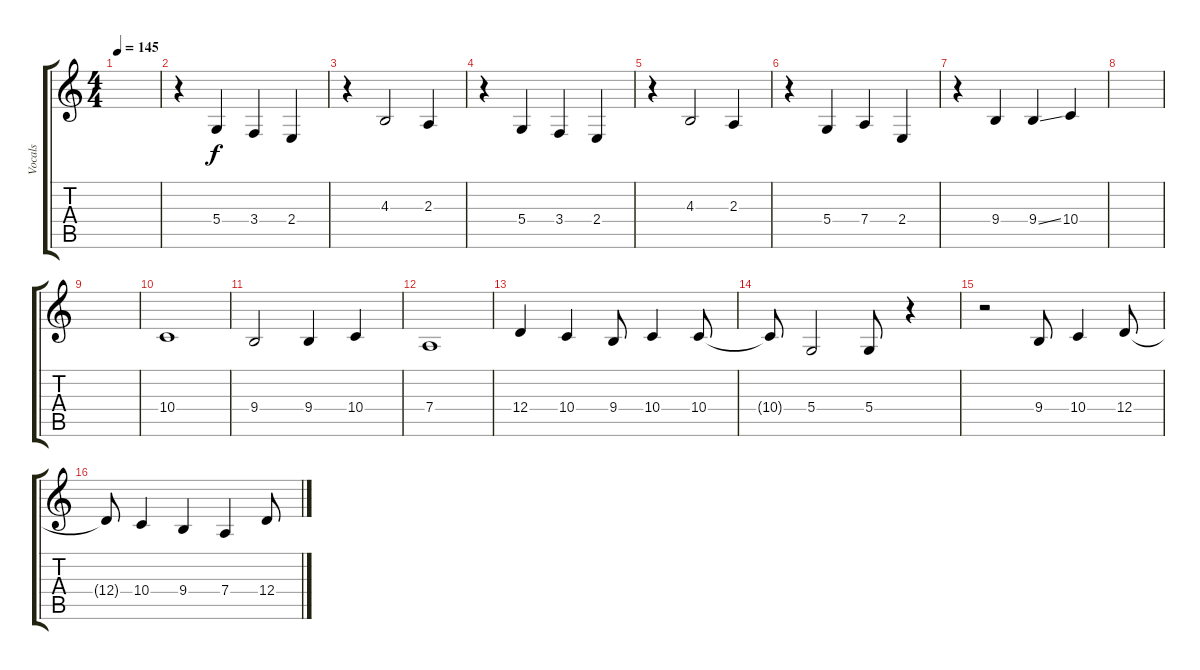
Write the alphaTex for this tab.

\track ("Vocals" "Vocals") {instrument sopranosax}
\staff {score tabs}
\tuning (E4 B3 G3 D3 A2 E2) {hide}
\ts (4 4)
\tempo 145
\clef g2
\ks c
|
r.4 5.4.4 3.4.4 2.4.4 |
r.4 4.3.2 2.3.4 |
r.4 5.4.4 3.4.4 2.4.4 |
r.4 4.3.2 2.3.4 |
r.4 5.4.4 7.4.4 2.4.4 |
r.4 9.4.4 9.4{ss}.4 10.4.4 |
|
|
10.4.1 |
9.4.2 9.4.4 10.4.4 |
7.4.1 |
12.4.4 10.4.4 9.4.8 10.4.4 10.4.8 |
10.4{t}.8 5.4.2 5.4.8 r.4 |
r.2 9.4.8 10.4.4 12.4.8 |
12.4{t}.8 10.4.4 9.4.4 7.4.4 12.4.8
